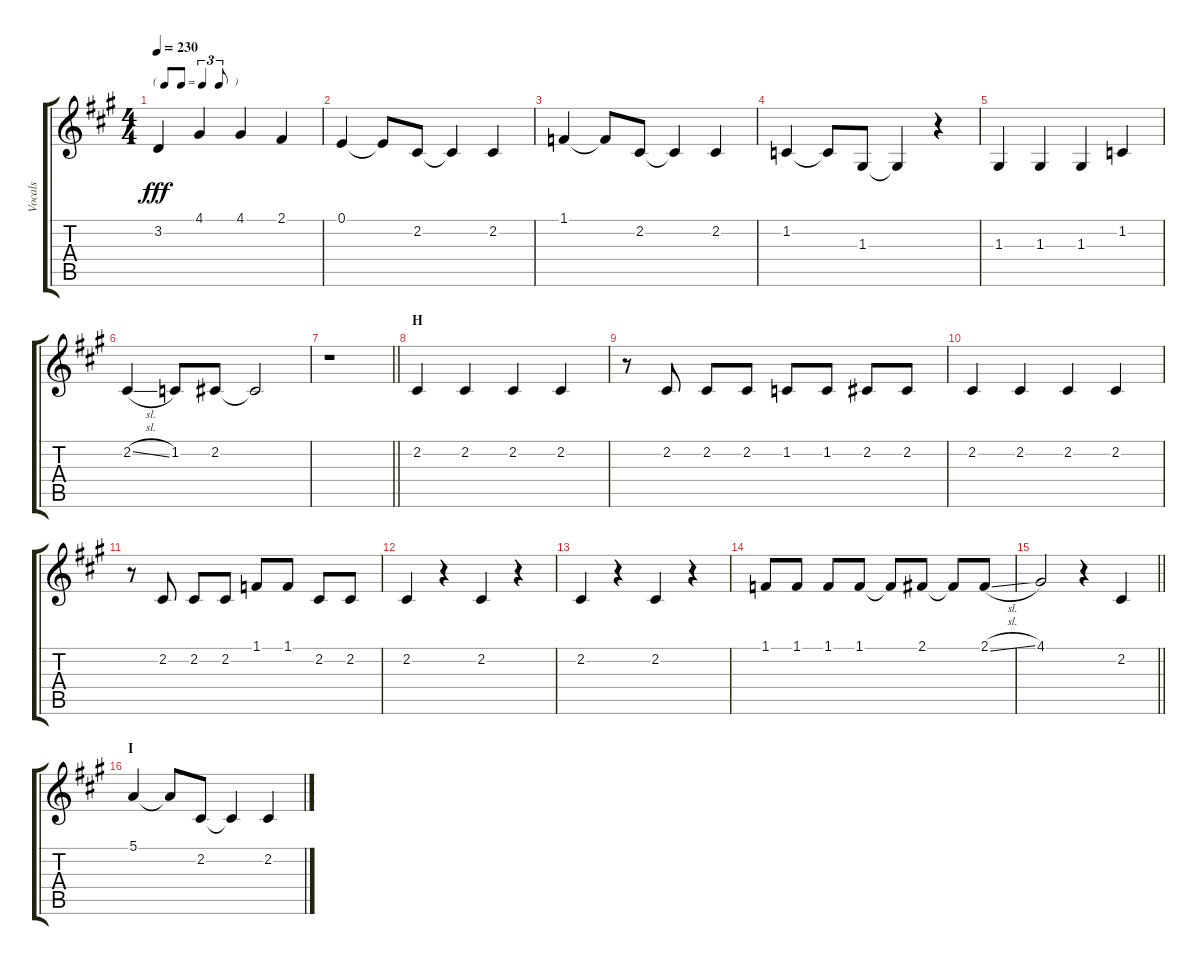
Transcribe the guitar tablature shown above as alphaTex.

\track ("Vocals" "Vocals") {instrument voiceoohs}
\staff {score tabs}
\tuning (E4 B3 G3 D3 A2 E2) {hide}
\ts (4 4)
\tf triplet8th
\tempo 230
\clef g2
\ks a
3.2.4{dy fff} 4.1.4 4.1.4 2.1.4 |
0.1.4 0.1{t}.8 2.2.8 2.2{t}.4 2.2.4 |
1.1.4 1.1{t}.8 2.2.8 2.2{t}.4 2.2.4 |
1.2.4 1.2{t}.8 1.3.8 1.3{t}.4 r.4 |
1.3.4 1.3.4 1.3.4 1.2.4 |
2.2{sl}.4 1.2.8 2.2.8 2.2{t}.2 |
\barLineRight lightlight
r.1 |
\section ("" "H")
2.2.4 2.2.4 2.2.4 2.2.4 |
r.8 2.2.8 2.2.8 2.2.8 1.2.8 1.2.8 2.2.8 2.2.8 |
2.2.4 2.2.4 2.2.4 2.2.4 |
r.8 2.2.8 2.2.8 2.2.8 1.1.8 1.1.8 2.2.8 2.2.8 |
2.2.4 r.4 2.2.4 r.4 |
2.2.4 r.4 2.2.4 r.4 |
1.1.8 1.1.8 1.1.8 1.1.8 1.1{t}.8 2.1.8 2.1{t}.8 2.1{sl}.8 |
\barLineRight lightlight
4.1.2 r.4 2.2.4 |
\section ("" "I")
5.1.4 5.1{t}.8 2.2.8 2.2{t}.4 2.2.4
